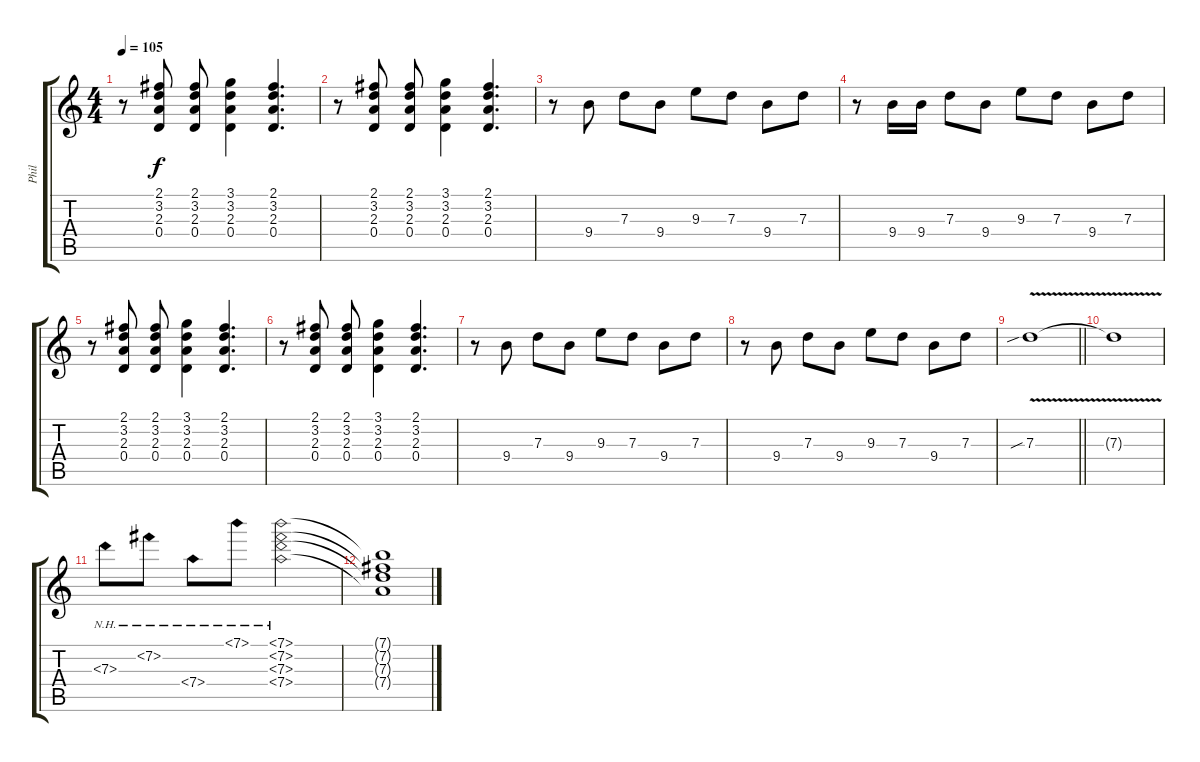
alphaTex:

\track ("Phil" "Phil") {instrument acousticguitarsteel}
\staff {score tabs}
\tuning (E4 B3 G3 D3 A2 E2) {hide}
\ts (4 4)
\tempo 105
\clef g2
\ks c
r.8{dy f} (2.1 3.2 2.3 0.4).8 (2.1 3.2 2.3 0.4).8 (3.1 3.2 2.3 0.4).4 (2.1 3.2 2.3 0.4).4{d} |
r.8 (2.1 3.2 2.3 0.4).8 (2.1 3.2 2.3 0.4).8 (3.1 3.2 2.3 0.4).4 (2.1 3.2 2.3 0.4).4{d} |
r.8 9.4.8 7.3.8 9.4.8 9.3.8 7.3.8 9.4.8 7.3.8 |
r.8 9.4.16 9.4.16 7.3.8 9.4.8 9.3.8 7.3.8 9.4.8 7.3.8 |
r.8 (2.1 3.2 2.3 0.4).8 (2.1 3.2 2.3 0.4).8 (3.1 3.2 2.3 0.4).4 (2.1 3.2 2.3 0.4).4{d} |
r.8 (2.1 3.2 2.3 0.4).8 (2.1 3.2 2.3 0.4).8 (3.1 3.2 2.3 0.4).4 (2.1 3.2 2.3 0.4).4{d} |
r.8 9.4.8 7.3.8 9.4.8 9.3.8 7.3.8 9.4.8 7.3.8 |
r.8 9.4.8 7.3.8 9.4.8 9.3.8 7.3.8 9.4.8 7.3.8 |
\barLineRight lightlight
7.3{v sib}.1 |
7.3{t}.1 |
7.3{nh}.8 7.2{nh}.8 7.4{nh}.8 7.1{nh}.8 (7.1{nh} 7.2{nh} 7.3{nh} 7.4{nh}).2 |
(7.1{t} 7.2{t} 7.3{t} 7.4{t}).1
